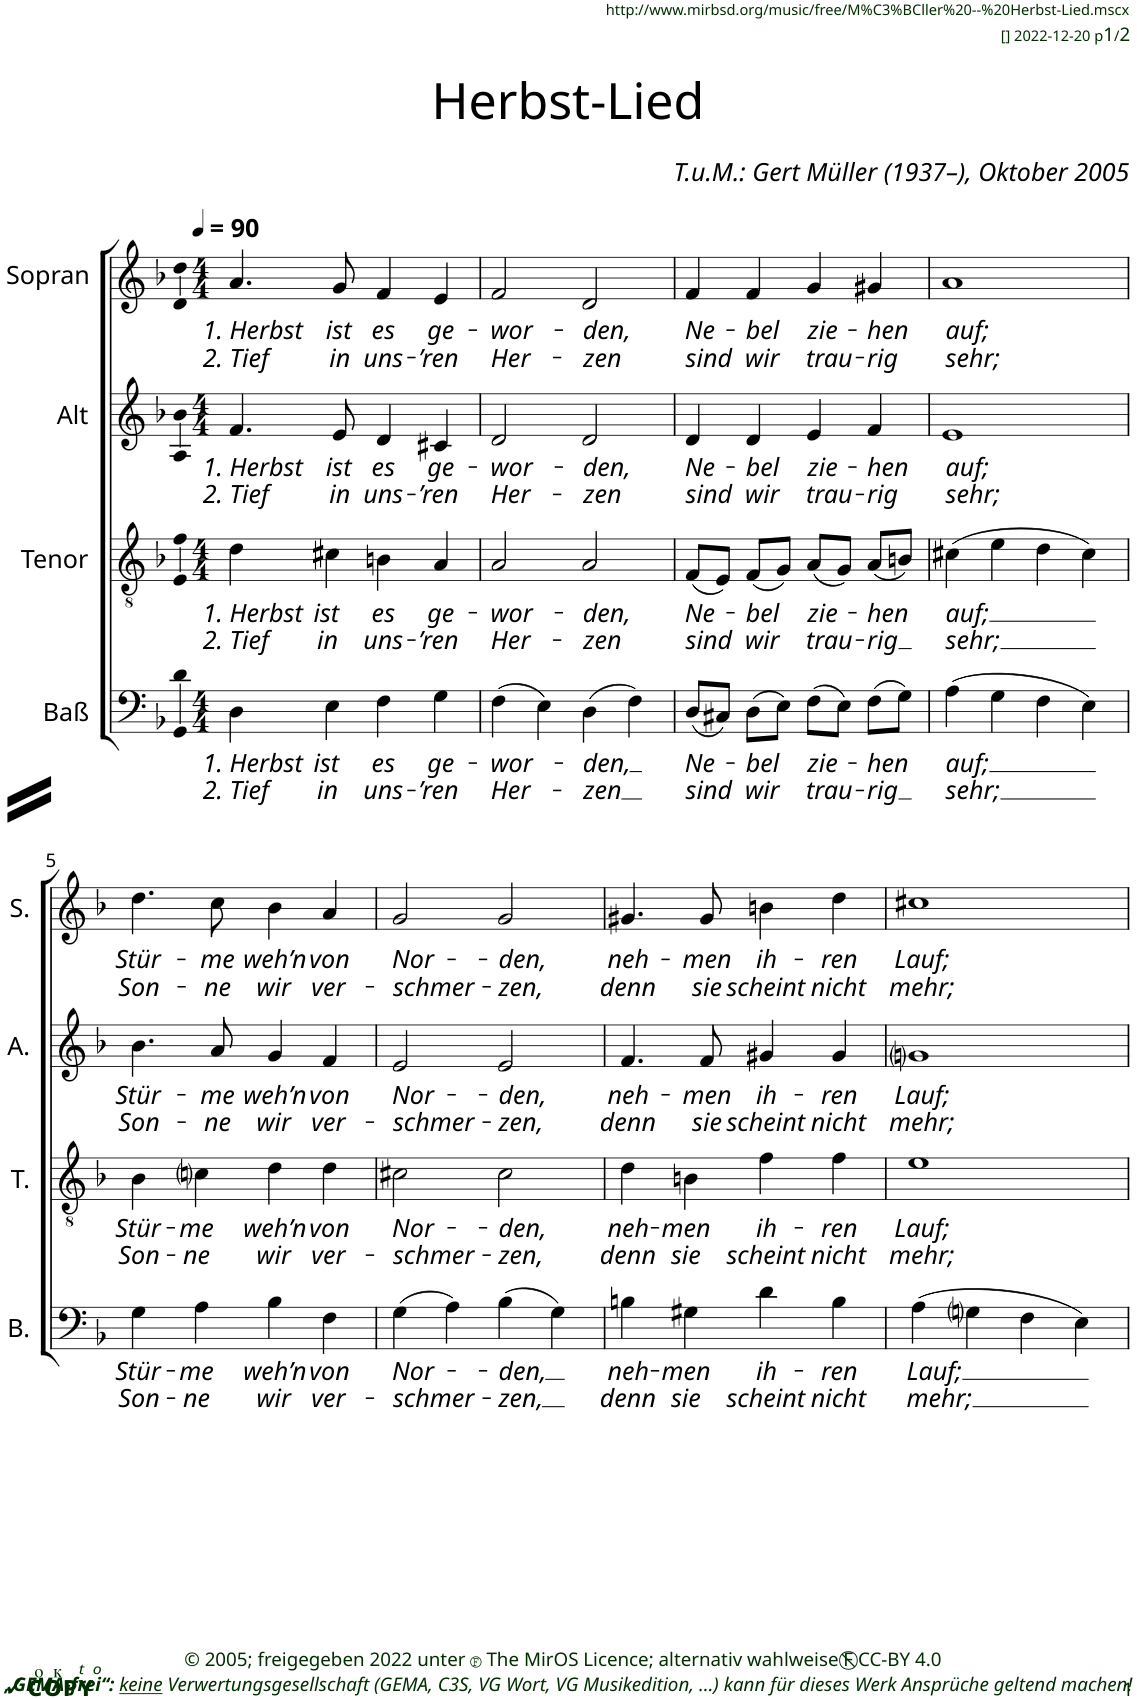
**kern	**text	**text	**kern	**text	**text	**kern	**text	**text	**kern	**text	**text
*part4	*part4	*part4	*part3	*part3	*part3	*part2	*part2	*part2	*part1	*part1	*part1
*staff4	*staff4	*staff4	*staff3	*staff3	*staff3	*staff2	*staff2	*staff2	*staff1	*staff1	*staff1
*I"Baß	*	*	*I"Tenor	*	*	*I"Alt	*	*	*I"Sopran	*	*
*I'B.	*	*	*I'T.	*	*	*I'A.	*	*	*I'S.	*	*
*clefF4	*	*	*clefGv2	*	*	*clefG2	*	*	*clefG2	*	*
*k[b-]	*	*	*k[b-]	*	*	*k[b-]	*	*	*k[b-]	*	*
*M4/4	*	*	*M4/4	*	*	*M4/4	*	*	*M4/4	*	*
*MM90	*	*	*MM90	*	*	*MM90	*	*	*MM90	*	*
=1	=1	=1	=1	=1	=1	=1	=1	=1	=1	=1	=1
!	!LO:LY:b	!LO:LY:b	!	!LO:LY:b	!LO:LY:b	!	!LO:LY:b	!LO:LY:b	!	!LO:LY:b	!LO:LY:b
4D\	1. Herbst	2. Tief	4d\	1. Herbst	2. Tief	4.f/	1. Herbst	2. Tief	4.a/	1. Herbst	2. Tief
!	!LO:LY:b	!LO:LY:b	!	!LO:LY:b	!LO:LY:b	!	!	!	!	!	!
4E\	ist	in	4c#X\	ist	in	.	.	.	.	.	.
!	!	!	!	!	!	!	!LO:LY:b	!LO:LY:b	!	!LO:LY:b	!LO:LY:b
.	.	.	.	.	.	8e/	ist	in	8g/	ist	in
!	!LO:LY:b	!LO:LY:b	!	!LO:LY:b	!LO:LY:b	!	!LO:LY:b	!LO:LY:b	!	!LO:LY:b	!LO:LY:b
4F\	es	uns-	4Bn\	es	uns-	4d/	es	uns-	4f/	es	uns-
!	!LO:LY:b	!LO:LY:b	!	!LO:LY:b	!LO:LY:b	!	!LO:LY:b	!LO:LY:b	!	!LO:LY:b	!LO:LY:b
4G\	ge-	-’ren	4A/	ge-	-’ren	4c#X/	ge-	-’ren	4e/	ge-	-’ren
=2	=2	=2	=2	=2	=2	=2	=2	=2	=2	=2	=2
!	!LO:LY:b	!LO:LY:b	!	!LO:LY:b	!LO:LY:b	!	!LO:LY:b	!LO:LY:b	!	!LO:LY:b	!LO:LY:b
(4F\	-wor-	Her-	2A/	-wor-	Her-	2d/	-wor-	Her-	2f/	-wor-	Her-
4E\)	.	.	.	.	.	.	.	.	.	.	.
!	!LO:LY:b	!LO:LY:b	!	!LO:LY:b	!LO:LY:b	!	!LO:LY:b	!LO:LY:b	!	!LO:LY:b	!LO:LY:b
(4D\	-den,	-zen	2A/	-den,	-zen	2d/	-den,	-zen	2d/	-den,	-zen
4F\)	.	.	.	.	.	.	.	.	.	.	.
=3	=3	=3	=3	=3	=3	=3	=3	=3	=3	=3	=3
!	!LO:LY:b	!LO:LY:b	!	!LO:LY:b	!LO:LY:b	!	!LO:LY:b	!LO:LY:b	!	!LO:LY:b	!LO:LY:b
(8D/L	Ne-	sind	(8F/L	Ne-	sind	4d/	Ne-	sind	4f/	Ne-	sind
8C#X/J)	.	.	8E/J)	.	.	.	.	.	.	.	.
!	!LO:LY:b	!LO:LY:b	!	!LO:LY:b	!LO:LY:b	!	!LO:LY:b	!LO:LY:b	!	!LO:LY:b	!LO:LY:b
(8D\L	-bel	wir	(8F/L	-bel	wir	4d/	-bel	wir	4f/	-bel	wir
8E\J)	.	.	8G/J)	.	.	.	.	.	.	.	.
!	!LO:LY:b	!LO:LY:b	!	!LO:LY:b	!LO:LY:b	!	!LO:LY:b	!LO:LY:b	!	!LO:LY:b	!LO:LY:b
(8F\L	zie-	trau-	(8A/L	zie-	trau-	4e/	zie-	trau-	4g/	zie-	trau-
8E\J)	.	.	8G/J)	.	.	.	.	.	.	.	.
!	!LO:LY:b	!LO:LY:b	!	!LO:LY:b	!LO:LY:b	!	!LO:LY:b	!LO:LY:b	!	!LO:LY:b	!LO:LY:b
(8F\L	-hen	-rig	(8A/L	-hen	-rig	4f/	-hen	-rig	4g#X/	-hen	-rig
8G\J)	.	.	8Bn/J)	.	.	.	.	.	.	.	.
=4	=4	=4	=4	=4	=4	=4	=4	=4	=4	=4	=4
!	!LO:LY:b	!LO:LY:b	!	!LO:LY:b	!LO:LY:b	!	!LO:LY:b	!LO:LY:b	!	!LO:LY:b	!LO:LY:b
(4A\	auf;	sehr;	(4c#X\	auf;	sehr;	1e	auf;	sehr;	1a	auf;	sehr;
4G\	.	.	4e\	.	.	.	.	.	.	.	.
4F\	.	.	4d\	.	.	.	.	.	.	.	.
4E\)	.	.	4c#\)	.	.	.	.	.	.	.	.
!!LO:LB:g=z
=5	=5	=5	=5	=5	=5	=5	=5	=5	=5	=5	=5
!	!LO:LY:b	!LO:LY:b	!	!LO:LY:b	!LO:LY:b	!	!LO:LY:b	!LO:LY:b	!	!LO:LY:b	!LO:LY:b
4G\	Stür-	Son-	4B-\	Stür-	Son-	4.b-\	Stür-	Son-	4.dd\	Stür-	Son-
!	!LO:LY:b	!LO:LY:b	!	!LO:LY:b	!LO:LY:b	!	!	!	!	!	!
4A\	-me	-ne	4cni\	-me	-ne	.	.	.	.	.	.
!	!	!	!	!	!	!	!LO:LY:b	!LO:LY:b	!	!LO:LY:b	!LO:LY:b
.	.	.	.	.	.	8a/	-me	-ne	8cc\	-me	-ne
!	!LO:LY:b	!LO:LY:b	!	!LO:LY:b	!LO:LY:b	!	!LO:LY:b	!LO:LY:b	!	!LO:LY:b	!LO:LY:b
4B-\	weh’n	wir	4d\	weh’n	wir	4g/	weh’n	wir	4b-\	weh’n	wir
!	!LO:LY:b	!LO:LY:b	!	!LO:LY:b	!LO:LY:b	!	!LO:LY:b	!LO:LY:b	!	!LO:LY:b	!LO:LY:b
4F\	von	ver-	4d\	von	ver-	4f/	von	ver-	4a/	von	ver-
=6	=6	=6	=6	=6	=6	=6	=6	=6	=6	=6	=6
!	!LO:LY:b	!LO:LY:b	!	!LO:LY:b	!LO:LY:b	!	!LO:LY:b	!LO:LY:b	!	!LO:LY:b	!LO:LY:b
(4G\	Nor-	-schmer-	2c#X\	Nor-	-schmer-	2e/	Nor-	-schmer-	2g/	Nor-	-schmer-
4A\)	.	.	.	.	.	.	.	.	.	.	.
!	!LO:LY:b	!LO:LY:b	!	!LO:LY:b	!LO:LY:b	!	!LO:LY:b	!LO:LY:b	!	!LO:LY:b	!LO:LY:b
(4B-\	-den,	-zen,	2c#\	-den,	-zen,	2e/	-den,	-zen,	2g/	-den,	-zen,
4G\)	.	.	.	.	.	.	.	.	.	.	.
=7	=7	=7	=7	=7	=7	=7	=7	=7	=7	=7	=7
!	!LO:LY:b	!LO:LY:b	!	!LO:LY:b	!LO:LY:b	!	!LO:LY:b	!LO:LY:b	!	!LO:LY:b	!LO:LY:b
4Bn\	neh-	denn	4d\	neh-	denn	4.f/	neh-	denn	4.g#X/	neh-	denn
!	!LO:LY:b	!LO:LY:b	!	!LO:LY:b	!LO:LY:b	!	!	!	!	!	!
4G#X\	-men	sie	4Bn\	-men	sie	.	.	.	.	.	.
!	!	!	!	!	!	!	!LO:LY:b	!LO:LY:b	!	!LO:LY:b	!LO:LY:b
.	.	.	.	.	.	8f/	-men	sie	8g#/	-men	sie
!	!LO:LY:b	!LO:LY:b	!	!LO:LY:b	!LO:LY:b	!	!LO:LY:b	!LO:LY:b	!	!LO:LY:b	!LO:LY:b
4d\	ih-	scheint	4f\	ih-	scheint	4g#X/	ih-	scheint	4bn\	ih-	scheint
!	!LO:LY:b	!LO:LY:b	!	!LO:LY:b	!LO:LY:b	!	!LO:LY:b	!LO:LY:b	!	!LO:LY:b	!LO:LY:b
4B\	-ren	nicht	4f\	-ren	nicht	4g#/	-ren	nicht	4dd\	-ren	nicht
=8	=8	=8	=8	=8	=8	=8	=8	=8	=8	=8	=8
!	!LO:LY:b	!LO:LY:b	!	!LO:LY:b	!LO:LY:b	!	!LO:LY:b	!LO:LY:b	!	!LO:LY:b	!LO:LY:b
(4A\	Lauf;	mehr;	1e	Lauf;	mehr;	1gni	Lauf;	mehr;	1cc#X	Lauf;	mehr;
4Gni\	.	.	.	.	.	.	.	.	.	.	.
4F\	.	.	.	.	.	.	.	.	.	.	.
4E\)	.	.	.	.	.	.	.	.	.	.	.
=	=	=	=	=	=	=	=	=	=	=	=
*-	*-	*-	*-	*-	*-	*-	*-	*-	*-	*-	*-
